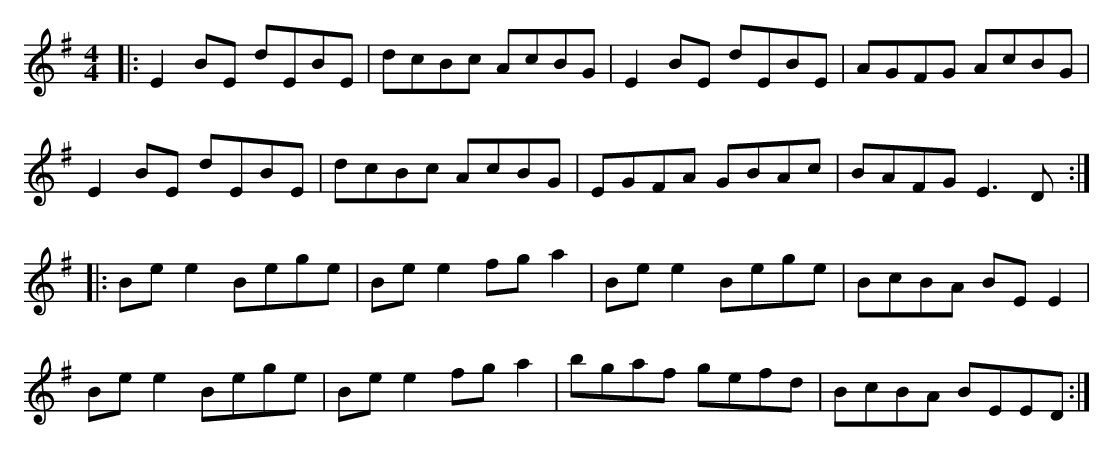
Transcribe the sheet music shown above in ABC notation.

X:1
M:4/4
K:Emin
|:E2BE dEBE|dcBc AcBG|E2BE dEBE|AGFG AcBG|
E2BE dEBE|dcBc AcBG|EGFA GBAc|BAFG E3D:|
|:Be e2 Bege|Be e2 fg a2|Be e2 Bege|BcBA BEE2|
Be e2 Bege|Be e2 fg a2|bgaf gefd|BcBA BEED:|
